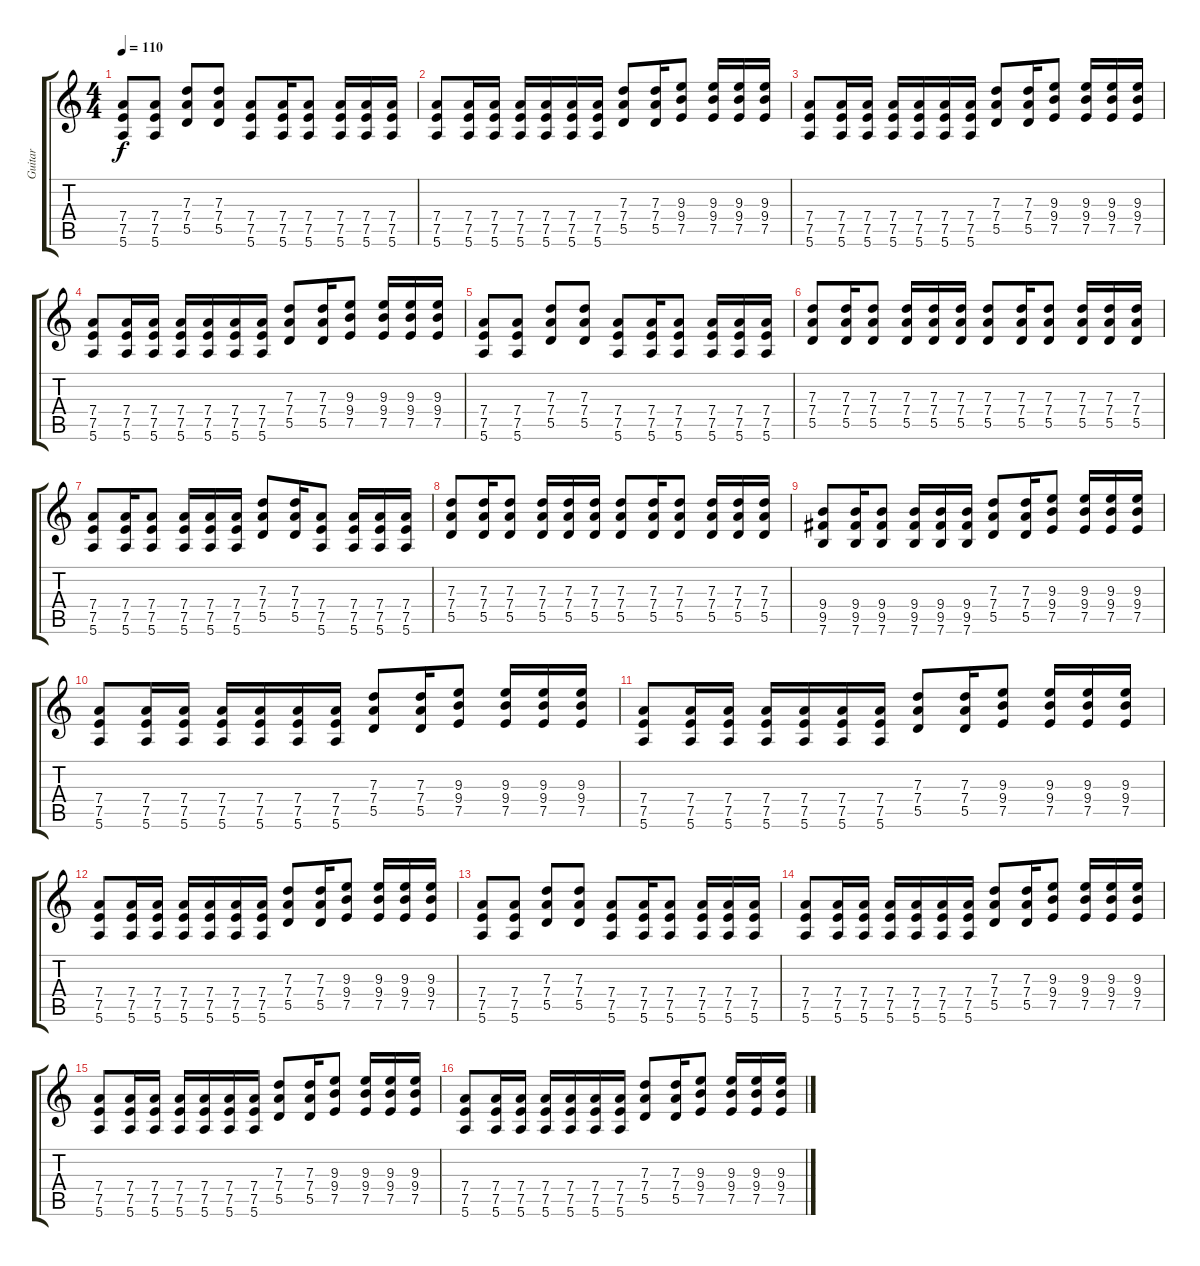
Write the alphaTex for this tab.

\track ("Guitar" "Guitar") {instrument overdrivenguitar}
\staff {score tabs}
\tuning (E4 B3 G3 D3 A2 E2) {hide}
\ts (4 4)
\tempo 110
\clef g2
\ks c
(7.4 7.5 5.6).8{dy f} (7.4 7.5 5.6).8 (7.3 7.4 5.5).8 (7.3 7.4 5.5).8 (7.4 7.5 5.6).8 (7.4 7.5 5.6).16 (7.4 7.5 5.6).8 (7.4 7.5 5.6).16 (7.4 7.5 5.6).16 (7.4 7.5 5.6).16 |
(7.4 7.5 5.6).8 (7.4 7.5 5.6).16 (7.4 7.5 5.6).16 (7.4 7.5 5.6).16 (7.4 7.5 5.6).16 (7.4 7.5 5.6).16 (7.4 7.5 5.6).16 (7.3 7.4 5.5).8 (7.3 7.4 5.5).16 (9.3 9.4 7.5).8 (9.3 9.4 7.5).16 (9.3 9.4 7.5).16 (9.3 9.4 7.5).16 |
(7.4 7.5 5.6).8 (7.4 7.5 5.6).16 (7.4 7.5 5.6).16 (7.4 7.5 5.6).16 (7.4 7.5 5.6).16 (7.4 7.5 5.6).16 (7.4 7.5 5.6).16 (7.3 7.4 5.5).8 (7.3 7.4 5.5).16 (9.3 9.4 7.5).8 (9.3 9.4 7.5).16 (9.3 9.4 7.5).16 (9.3 9.4 7.5).16 |
(7.4 7.5 5.6).8 (7.4 7.5 5.6).16 (7.4 7.5 5.6).16 (7.4 7.5 5.6).16 (7.4 7.5 5.6).16 (7.4 7.5 5.6).16 (7.4 7.5 5.6).16 (7.3 7.4 5.5).8 (7.3 7.4 5.5).16 (9.3 9.4 7.5).8 (9.3 9.4 7.5).16 (9.3 9.4 7.5).16 (9.3 9.4 7.5).16 |
(7.4 7.5 5.6).8 (7.4 7.5 5.6).8 (7.3 7.4 5.5).8 (7.3 7.4 5.5).8 (7.4 7.5 5.6).8 (7.4 7.5 5.6).16 (7.4 7.5 5.6).8 (7.4 7.5 5.6).16 (7.4 7.5 5.6).16 (7.4 7.5 5.6).16 |
(7.3 7.4 5.5).8 (7.3 7.4 5.5).16 (7.3 7.4 5.5).8 (7.3 7.4 5.5).16 (7.3 7.4 5.5).16 (7.3 7.4 5.5).16 (7.3 7.4 5.5).8 (7.3 7.4 5.5).16 (7.3 7.4 5.5).8 (7.3 7.4 5.5).16 (7.3 7.4 5.5).16 (7.3 7.4 5.5).16 |
(7.4 7.5 5.6).8 (7.4 7.5 5.6).16 (7.4 7.5 5.6).8 (7.4 7.5 5.6).16 (7.4 7.5 5.6).16 (7.4 7.5 5.6).16 (7.3 7.4 5.5).8 (7.3 7.4 5.5).16 (7.4 7.5 5.6).8 (7.4 7.5 5.6).16 (7.4 7.5 5.6).16 (7.4 7.5 5.6).16 |
(7.3 7.4 5.5).8 (7.3 7.4 5.5).16 (7.3 7.4 5.5).8 (7.3 7.4 5.5).16 (7.3 7.4 5.5).16 (7.3 7.4 5.5).16 (7.3 7.4 5.5).8 (7.3 7.4 5.5).16 (7.3 7.4 5.5).8 (7.3 7.4 5.5).16 (7.3 7.4 5.5).16 (7.3 7.4 5.5).16 |
(9.4 9.5 7.6).8 (9.4 9.5 7.6).16 (9.4 9.5 7.6).8 (9.4 9.5 7.6).16 (9.4 9.5 7.6).16 (9.4 9.5 7.6).16 (7.3 7.4 5.5).8 (7.3 7.4 5.5).16 (9.3 9.4 7.5).8 (9.3 9.4 7.5).16 (9.3 9.4 7.5).16 (9.3 9.4 7.5).16 |
(7.4 7.5 5.6).8 (7.4 7.5 5.6).16 (7.4 7.5 5.6).16 (7.4 7.5 5.6).16 (7.4 7.5 5.6).16 (7.4 7.5 5.6).16 (7.4 7.5 5.6).16 (7.3 7.4 5.5).8 (7.3 7.4 5.5).16 (9.3 9.4 7.5).8 (9.3 9.4 7.5).16 (9.3 9.4 7.5).16 (9.3 9.4 7.5).16 |
(7.4 7.5 5.6).8 (7.4 7.5 5.6).16 (7.4 7.5 5.6).16 (7.4 7.5 5.6).16 (7.4 7.5 5.6).16 (7.4 7.5 5.6).16 (7.4 7.5 5.6).16 (7.3 7.4 5.5).8 (7.3 7.4 5.5).16 (9.3 9.4 7.5).8 (9.3 9.4 7.5).16 (9.3 9.4 7.5).16 (9.3 9.4 7.5).16 |
(7.4 7.5 5.6).8 (7.4 7.5 5.6).16 (7.4 7.5 5.6).16 (7.4 7.5 5.6).16 (7.4 7.5 5.6).16 (7.4 7.5 5.6).16 (7.4 7.5 5.6).16 (7.3 7.4 5.5).8 (7.3 7.4 5.5).16 (9.3 9.4 7.5).8 (9.3 9.4 7.5).16 (9.3 9.4 7.5).16 (9.3 9.4 7.5).16 |
(7.4 7.5 5.6).8 (7.4 7.5 5.6).8 (7.3 7.4 5.5).8 (7.3 7.4 5.5).8 (7.4 7.5 5.6).8 (7.4 7.5 5.6).16 (7.4 7.5 5.6).8 (7.4 7.5 5.6).16 (7.4 7.5 5.6).16 (7.4 7.5 5.6).16 |
(7.4 7.5 5.6).8 (7.4 7.5 5.6).16 (7.4 7.5 5.6).16 (7.4 7.5 5.6).16 (7.4 7.5 5.6).16 (7.4 7.5 5.6).16 (7.4 7.5 5.6).16 (7.3 7.4 5.5).8 (7.3 7.4 5.5).16 (9.3 9.4 7.5).8 (9.3 9.4 7.5).16 (9.3 9.4 7.5).16 (9.3 9.4 7.5).16 |
(7.4 7.5 5.6).8 (7.4 7.5 5.6).16 (7.4 7.5 5.6).16 (7.4 7.5 5.6).16 (7.4 7.5 5.6).16 (7.4 7.5 5.6).16 (7.4 7.5 5.6).16 (7.3 7.4 5.5).8 (7.3 7.4 5.5).16 (9.3 9.4 7.5).8 (9.3 9.4 7.5).16 (9.3 9.4 7.5).16 (9.3 9.4 7.5).16 |
(7.4 7.5 5.6).8 (7.4 7.5 5.6).16 (7.4 7.5 5.6).16 (7.4 7.5 5.6).16 (7.4 7.5 5.6).16 (7.4 7.5 5.6).16 (7.4 7.5 5.6).16 (7.3 7.4 5.5).8 (7.3 7.4 5.5).16 (9.3 9.4 7.5).8 (9.3 9.4 7.5).16 (9.3 9.4 7.5).16 (9.3 9.4 7.5).16
